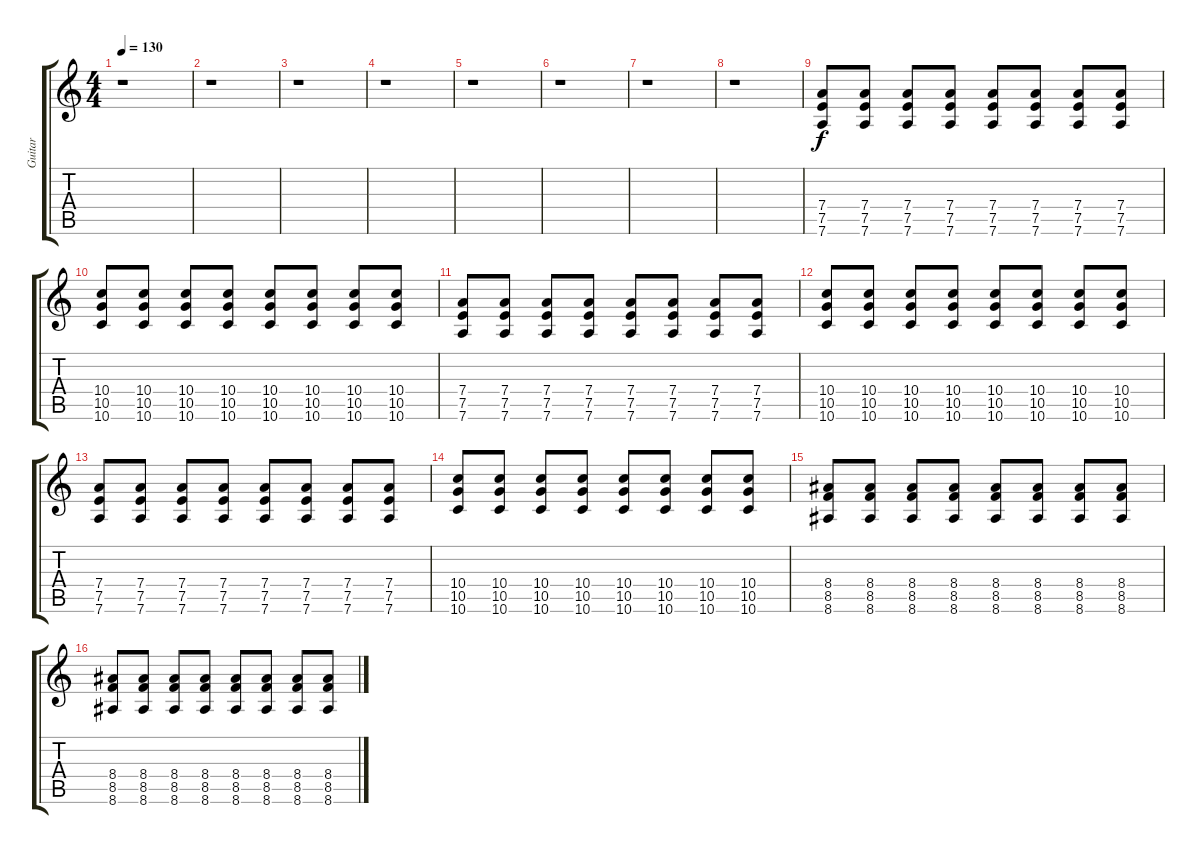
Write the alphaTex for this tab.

\track ("Guitar" "Guitar") {instrument overdrivenguitar}
\staff {score tabs}
\tuning (E4 B3 G3 D3 A2 D2) {hide}
\ts (4 4)
\tempo 130
\clef g2
\ks c
r.1{dy f} |
r.1 |
r.1 |
r.1 |
r.1 |
r.1 |
r.1 |
r.1 |
(7.4 7.5 7.6).8 (7.4 7.5 7.6).8 (7.4 7.5 7.6).8 (7.4 7.5 7.6).8 (7.4 7.5 7.6).8 (7.4 7.5 7.6).8 (7.4 7.5 7.6).8 (7.4 7.5 7.6).8 |
(10.4 10.5 10.6).8 (10.4 10.5 10.6).8 (10.4 10.5 10.6).8 (10.4 10.5 10.6).8 (10.4 10.5 10.6).8 (10.4 10.5 10.6).8 (10.4 10.5 10.6).8 (10.4 10.5 10.6).8 |
(7.4 7.5 7.6).8 (7.4 7.5 7.6).8 (7.4 7.5 7.6).8 (7.4 7.5 7.6).8 (7.4 7.5 7.6).8 (7.4 7.5 7.6).8 (7.4 7.5 7.6).8 (7.4 7.5 7.6).8 |
(10.4 10.5 10.6).8 (10.4 10.5 10.6).8 (10.4 10.5 10.6).8 (10.4 10.5 10.6).8 (10.4 10.5 10.6).8 (10.4 10.5 10.6).8 (10.4 10.5 10.6).8 (10.4 10.5 10.6).8 |
(7.4 7.5 7.6).8 (7.4 7.5 7.6).8 (7.4 7.5 7.6).8 (7.4 7.5 7.6).8 (7.4 7.5 7.6).8 (7.4 7.5 7.6).8 (7.4 7.5 7.6).8 (7.4 7.5 7.6).8 |
(10.4 10.5 10.6).8 (10.4 10.5 10.6).8 (10.4 10.5 10.6).8 (10.4 10.5 10.6).8 (10.4 10.5 10.6).8 (10.4 10.5 10.6).8 (10.4 10.5 10.6).8 (10.4 10.5 10.6).8 |
(8.4 8.5 8.6).8 (8.4 8.5 8.6).8 (8.4 8.5 8.6).8 (8.4 8.5 8.6).8 (8.4 8.5 8.6).8 (8.4 8.5 8.6).8 (8.4 8.5 8.6).8 (8.4 8.5 8.6).8 |
(8.4 8.5 8.6).8 (8.4 8.5 8.6).8 (8.4 8.5 8.6).8 (8.4 8.5 8.6).8 (8.4 8.5 8.6).8 (8.4 8.5 8.6).8 (8.4 8.5 8.6).8 (8.4 8.5 8.6).8
